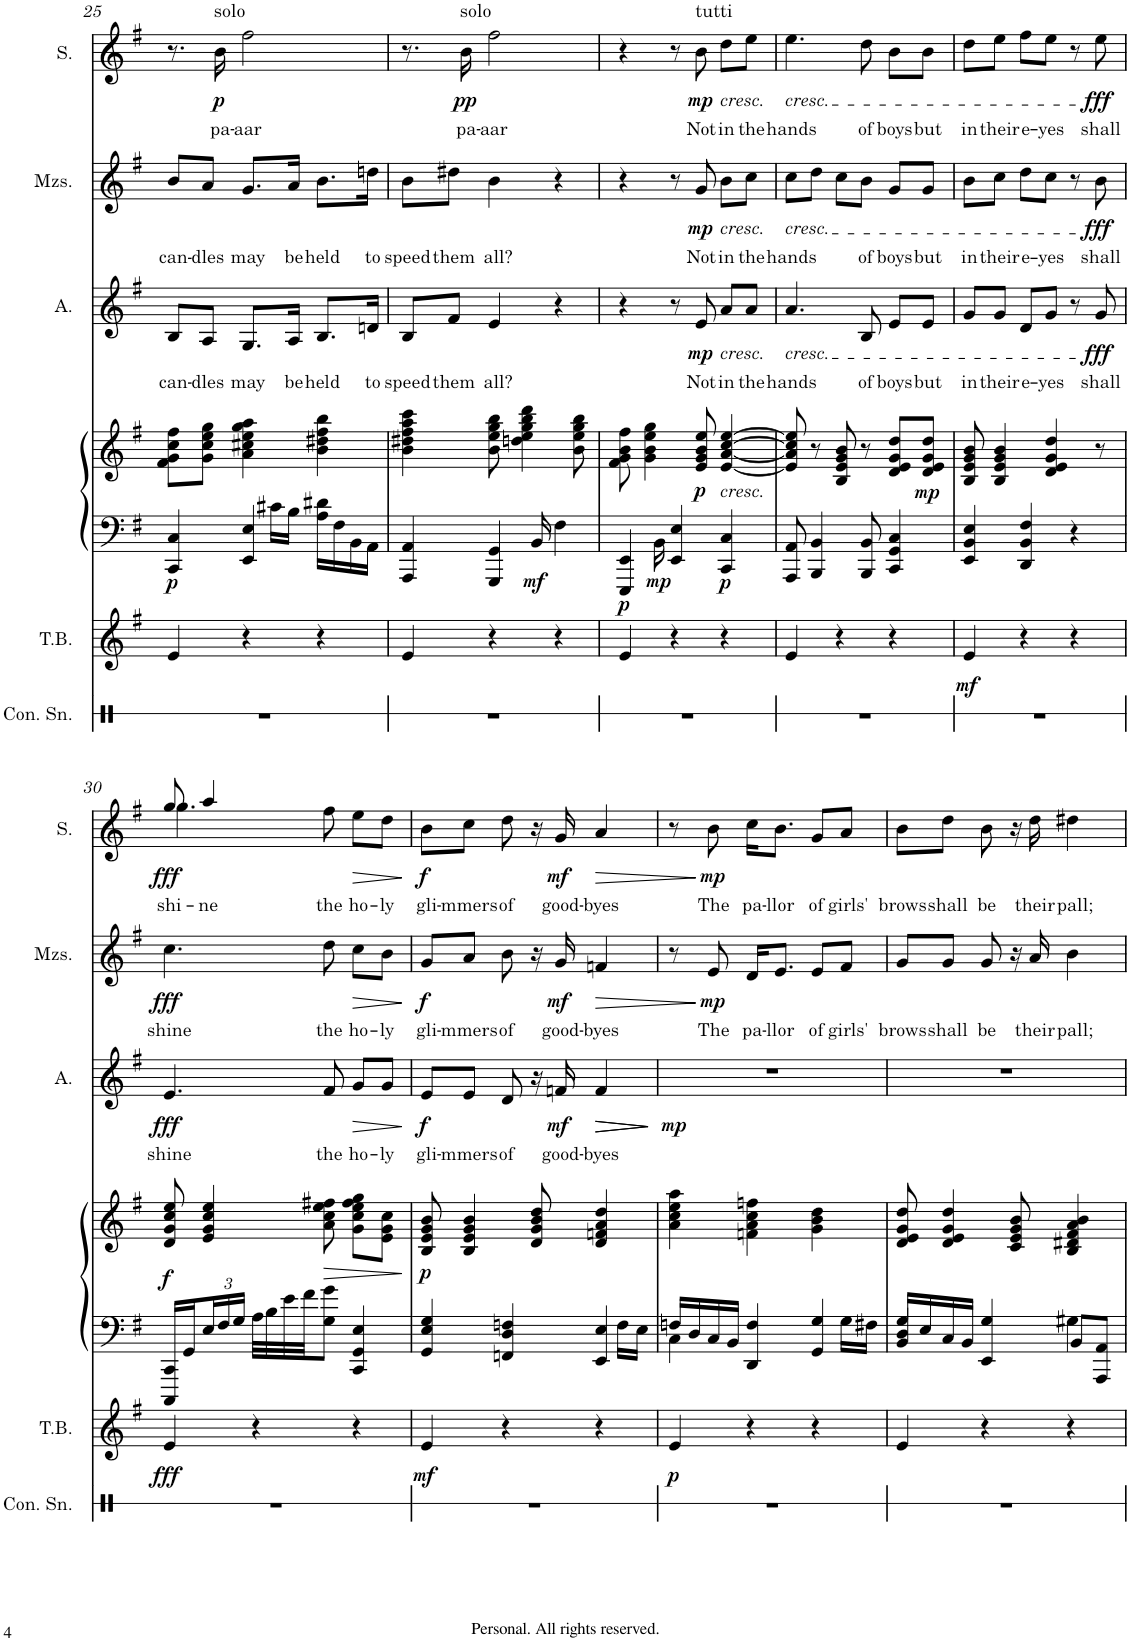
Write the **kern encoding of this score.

**kern	**kern	**dynam	**kern	**kern	**dynam	**kern	**text	**dynam	**kern	**text	**dynam	**kern	**text	**dynam
*part6	*part5	*part5	*part4	*part4	*part4	*part3	*part3	*part3	*part2	*part2	*part2	*part1	*part1	*part1
*staff7	*staff6	*staff6	*staff5	*staff4	*staff4/5	*staff3	*staff3	*staff3	*staff2	*staff2	*staff2	*staff1	*staff1	*staff1
*I"Concert Snare  Drum (optional)	*I"Tubular Bells  (optional)	*	*I"Piano	*	*	*I"Alto	*	*	*I"Mezzo-soprano	*	*	*I"Soprano	*	*
*I'Con. Sn.	*I'T.B.	*	*I'Pno	*	*	*I'A.	*	*	*I'Mzs.	*	*	*I'S.	*	*
!!LO:PB:g=z
*clefX	*clefG2	*	*clefF4	*clefG2	*	*clefG2	*	*	*clefG2	*	*	*clefG2	*	*
*k[]	*k[f#]	*	*k[f#]	*k[f#]	*	*k[f#]	*	*	*k[f#]	*	*	*k[f#]	*	*
*M3/4	*M3/4	*	*M3/4	*M3/4	*	*M3/4	*	*	*M3/4	*	*	*M3/4	*	*
=25	=25	=25	=25	=25	=25	=25	=25	=25	=25	=25	=25	=25	=25	=25
*	*	*	*^	*	*	*	*	*	*	*	*	*	*	*
!	!	!	!	!	!	!LO:DY:b=2	!	!LO:LY:b	!	!	!LO:LY:b	!	!	!	!
2.r	4e/	.	4CC/ 4C/	4.ryy	8f#\ 8g\ 8cc\ 8ff#\L	p	8B/L	can-	.	8b/L	can-	.	8.r	.	.
!	!	!	!	!	!	!	!	!LO:LY:b	!	!	!LO:LY:b	!	!	!	!
.	.	.	.	.	8g\ 8cc\ 8ee\ 8gg\J	.	8A/J	-dles	.	8a/J	-dles	.	.	.	.
!	!	!	!	!	!	!	!	!	!	!	!	!	!LO:TX:a:t=solo	!	!
!	!	!	!	!	!	!	!	!	!	!	!	!	!	!LO:LY:b	!LO:DY:b
.	.	.	.	.	.	.	.	.	.	.	.	.	16b\	pa-	p
!	!	!	!	!	!	!	!	!LO:LY:b	!	!	!LO:LY:b	!	!	!LO:LY:b	!
.	4r	.	4EE/ 4E/	.	4a\ 4cc#X\ 4ee\ 4gg\ 4aa\	.	8.G/L	may	.	8.g/L	may	.	2ff#\	-aar	.
.	.	.	.	16c#X\LL	.	.	.	.	.	.	.	.	.	.	.
!	!	!	!	!	!	!	!	!LO:LY:b	!	!	!LO:LY:b	!	!	!	!
.	.	.	.	16B\JJ	.	.	16A/Jk	be	.	16a/Jk	be	.	.	.	.
!	!	!	!	!	!	!	!	!LO:LY:b	!	!	!LO:LY:b	!	!	!	!
.	4r	.	16A\ 16d#X\LL	4ryy	4b\ 4dd#X\ 4ff#\ 4bb\	.	8.B/L	held	.	8.b\L	held	.	.	.	.
.	.	.	16F#\	.	.	.	.	.	.	.	.	.	.	.	.
.	.	.	16BB\	.	.	.	.	.	.	.	.	.	.	.	.
!	!	!	!	!	!	!	!	!LO:LY:b	!	!	!LO:LY:b	!	!	!	!
.	.	.	16AA\JJ	.	.	.	16dn/Jk	to	.	16ddn\Jk	to	.	.	.	.
=26	=26	=26	=26	=26	=26	=26	=26	=26	=26	=26	=26	=26	=26	=26	=26
!	!	!	!	!	!	!	!	!LO:LY:b	!	!	!LO:LY:b	!	!	!	!
2.r	4e/	.	4AAA/ 4AA/	4..ryy	4b\ 4dd#X\ 4ff#\ 4aa\ 4ccc\	.	8B/L	speed	.	8b\L	speed	.	8.r	.	.
!	!	!	!	!	!	!	!	!LO:LY:b	!	!	!LO:LY:b	!	!	!	!
.	.	.	.	.	.	.	8f#/J	them	.	8dd#X\J	them	.	.	.	.
!	!	!	!	!	!	!	!	!	!	!	!	!	!LO:TX:a:t=solo	!	!
!	!	!	!	!	!	!	!	!	!	!	!	!	!	!LO:LY:b	!LO:DY:b
.	.	.	.	.	.	.	.	.	.	.	.	.	16b\	pa-	pp
!	!	!	!	!	!	!	!	!LO:LY:b	!	!	!LO:LY:b	!	!	!LO:LY:b	!
.	4r	.	4GGG/ 4GG/	.	8b\ 8ee\ 8gg\ 8bb\	.	4e/	all?	.	4b\	all?	.	2ff#\	-aar	.
.	.	.	.	.	4ddn\ 4ee\ 4gg\ 4bb\ 4ddd\	.	.	.	.	.	.	.	.	.	.
!	!	!	!	!	!	!LO:DY:b=2	!	!	!	!	!	!	!	!	!
.	.	.	.	16BB/	.	mf	.	.	.	.	.	.	.	.	.
.	4r	.	4F#\	4ryy	.	.	4r	.	.	4r	.	.	.	.	.
.	.	.	.	.	8b\ 8ee\ 8gg\ 8bb\	.	.	.	.	.	.	.	.	.	.
=27	=27	=27	=27	=27	=27	=27	=27	=27	=27	=27	=27	=27	=27	=27	=27
!	!	!	!	!	!	!LO:DY:b=2	!	!	!	!	!	!	!	!	!
2.r	4e/	.	4EEE/ 4EE/	8.ryy	8f#\ 8g\ 8b\ 8ff#\	p	4r	.	.	4r	.	.	4r	.	.
.	.	.	.	.	4g\ 4b\ 4ee\ 4gg\	.	.	.	.	.	.	.	.	.	.
!	!	!	!	!	!	!LO:DY:b=2	!	!	!	!	!	!	!	!	!
.	.	.	.	16BB\	.	mp	.	.	.	.	.	.	.	.	.
.	4r	.	4EE/ 4E/	2ryy	.	.	8r	.	.	8r	.	.	8r	.	.
!	!	!	!	!	!	!	!	!	!	!	!	!	!LO:TX:a:t=tutti	!	!
!	!	!	!	!	!	!LO:DY:b	!	!LO:LY:b	!LO:DY:b	!	!LO:LY:b	!LO:DY:b	!	!LO:LY:b	!LO:DY:b
.	.	.	.	.	8e/ 8g/ 8b/ 8ee/	p	8e/	Not	mp	8g/	Not	mp	8b\	Not	mp
!	!	!	!	!	!	!	!	!	!	!	!	!	!LO:TX:b:i:t=cresc.	!	!
!	!	!	!	!	!	!	!	!	!	!LO:TX:b:i:t=cresc.	!	!	!	!	!
!	!	!	!	!	!	!	!LO:TX:b:i:t=cresc.	!	!	!	!	!	!	!	!
!	!	!	!	!	!LO:TX:b:i:t=cresc.	!	!	!	!	!	!	!	!	!	!
!	!	!	!	!	!	!LO:DY:b=2	!	!LO:LY:b	!	!	!LO:LY:b	!	!	!LO:LY:b	!
.	4r	.	4CC/ 4C/	.	[4e/ [4a/ [4cc/ [4ee/	p	8a/L	in	.	8b\L	in	.	8dd\L	in	.
!	!	!	!	!	!	!	!	!LO:LY:b	!	!	!LO:LY:b	!	!	!LO:LY:b	!
.	.	.	.	.	.	.	8a/J	the	.	8cc\J	the	.	8ee\J	the	.
*	*	*	*v	*v	*	*	*	*	*	*	*	*	*	*	*
=28	=28	=28	=28	=28	=28	=28	=28	=28	=28	=28	=28	=28	=28	=28
!	!	!	!	!	!	!	!	!	!	!	!	!LO:TX:b:i:t=cresc.	!	!
!	!	!	!	!	!	!	!	!	!LO:TX:b:i:t=cresc.	!	!	!	!	!
!	!	!	!	!	!	!LO:TX:b:i:t=cresc.	!	!	!	!	!	!	!	!
!	!	!	!	!	!	!	!LO:LY:b	!	!	!LO:LY:b	!	!	!LO:LY:b	!
2.r	4e/	.	8AAA/ 8AA/	8e/] 8a/] 8cc/] 8ee/]	.	4.a/	hands	.	8cc\L	hands	.	4.ee\	hands	.
.	.	.	4BBB/ 4BB/	8r	.	.	.	.	8dd\J	.	.	.	.	.
.	4r	.	.	8B/ 8e/ 8g/ 8b/	.	.	.	.	8cc\L	.	.	.	.	.
!	!	!	!	!	!	!	!LO:LY:b	!	!	!LO:LY:b	!	!	!LO:LY:b	!
.	.	.	8BBB/ 8BB/	8r	.	8B/	of	.	8b\J	of	.	8dd\	of	.
!	!	!	!	!	!	!	!LO:LY:b	!	!	!LO:LY:b	!	!	!LO:LY:b	!
.	4r	.	4CC/ 4GG/ 4C/	8d/ 8e/ 8g/ 8dd/L	.	8e/L	boys	.	8g/L	boys	.	8b\L	boys	.
!	!	!	!	!	!LO:DY:b	!	!LO:LY:b	!	!	!LO:LY:b	!	!	!LO:LY:b	!
.	.	.	.	8d/ 8e/ 8g/ 8dd/J	mp	8e/J	but	.	8g/J	but	.	8b\J	but	.
=29	=29	=29	=29	=29	=29	=29	=29	=29	=29	=29	=29	=29	=29	=29
!	!	!LO:DY:b	!	!	!	!	!LO:LY:b	!	!	!LO:LY:b	!	!	!LO:LY:b	!
2.r	4e/	mf	4EE/ 4BB/ 4E/	8B/ 8e/ 8g/ 8b/	.	8g/L	in	.	8b\L	in	.	8dd\L	in	.
!	!	!	!	!	!	!	!LO:LY:b	!	!	!LO:LY:b	!	!	!LO:LY:b	!
.	.	.	.	4B/ 4e/ 4g/ 4b/	.	8g/J	their	.	8cc\J	their	.	8ee\J	their	.
!	!	!	!	!	!	!	!LO:LY:b	!	!	!LO:LY:b	!	!	!LO:LY:b	!
.	4r	.	4DD/ 4BB/ 4F#/	.	.	8d/L	e-	.	8dd\L	e-	.	8ff#\L	e-	.
!	!	!	!	!	!	!	!LO:LY:b	!	!	!LO:LY:b	!	!	!LO:LY:b	!
.	.	.	.	4d/ 4e/ 4g/ 4dd/	.	8g/J	-yes	.	8cc\J	-yes	.	8ee\J	-yes	.
.	4r	.	4r	.	.	8r	.	.	8r	.	.	8r	.	.
!	!	!	!	!	!	!	!LO:LY:b	!LO:DY:b	!	!LO:LY:b	!LO:DY:b	!	!LO:LY:b	!LO:DY:b
.	.	.	.	8r	.	8g/	shall	fff	8b\	shall	fff	8ee\	shall	fff
!!LO:LB:g=z
=30	=30	=30	=30	=30	=30	=30	=30	=30	=30	=30	=30	=30	=30	=30
!	!	!LO:DY:b	!	!	!LO:DY:b	!	!LO:LY:b	!LO:DY:b	!	!LO:LY:b	!LO:DY:b	!	!LO:LY:b	!LO:DY:b
*	*	*	*	*	*	*	*	*	*	*	*	*^	*	*
2.r	4e/	fff	16CCC/ 16CC/LL	8d/ 8g/ 8cc/ 8ee/	f	4.e/	shine	fff	4.cc\	shine	fff	8gg/	4.gg\	shi-	fff
.	.	.	16GG/	.	.	.	.	.	.	.	.	.	.	.	.
*	*	*	*Xbrackettup	*	*	*	*	*	*	*	*	*	*	*	*
!	!	!	!	!	!	!	!	!	!	!	!	!	!	!LO:LY:b	!
.	.	.	24E/	4e/ 4g/ 4cc/ 4ee/	.	.	.	.	.	.	.	4aa/	.	-ne	.
.	.	.	24F#/	.	.	.	.	.	.	.	.	.	.	.	.
.	.	.	24G/JJ	.	.	.	.	.	.	.	.	.	.	.	.
.	4r	.	32A\LLL	.	.	.	.	.	.	.	.	.	.	.	.
.	.	.	32B\	.	.	.	.	.	.	.	.	.	.	.	.
.	.	.	32e\	.	.	.	.	.	.	.	.	.	.	.	.
.	.	.	32f#\JJ	.	.	.	.	.	.	.	.	.	.	.	.
!	!	!	!	!	!LO:HP:b	!	!LO:LY:b	!	!	!LO:LY:b	!	!	!	!LO:LY:b	!
.	.	.	8G\ 8g\J	8a\ 8cc\ 8ee\ 8ff#X\	>	8f#/	the	.	8dd\	the	.	8ff#\	4.ryy	the	.
!	!	!	!	!	!	!	!LO:LY:b	!LO:HP:b	!	!LO:LY:b	!LO:HP:b	!	!	!LO:LY:b	!LO:HP:b
.	4r	.	4CC/ 4GG/ 4E/	8g\ 8cc\ 8ee\ 8ff#\ 8gg\L	.	8g/L	ho-	>	8cc\L	ho-	>	8ee\L	.	ho-	>
!	!	!	!	!	!	!	!LO:LY:b	!	!	!LO:LY:b	!	!	!	!LO:LY:b	!
.	.	.	.	8e\ 8g\ 8cc\J	.	8g/J	-ly	.	8b\J	-ly	.	8dd\J	.	-ly	.
*	*	*	*	*	*	*	*	*	*	*	*	*v	*v	*	*
.	.	.	.	.	]	.	.	]	.	.	]	.	.	]
=31	=31	=31	=31	=31	=31	=31	=31	=31	=31	=31	=31	=31	=31	=31
*	*	*	*^	*	*	*	*	*	*	*	*	*	*	*
!	!	!LO:DY:b	!	!	!	!LO:DY:b	!	!LO:LY:b	!LO:DY:b	!	!LO:LY:b	!LO:DY:b	!	!LO:LY:b	!LO:DY:b
2.r	4e/	mf	4GG/ 4E/ 4G/	8ryy	8B/ 8e/ 8g/ 8b/	p	8e/L	gli-	f	8g/L	gli-	f	8b\L	gli-	f
!	!	!	!	!	!	!	!	!LO:LY:b	!	!	!LO:LY:b	!	!	!LO:LY:b	!
*	*	*	*v	*v	*	*	*	*	*	*	*	*	*	*	*
.	.	.	.	4B/ 4e/ 4g/ 4b/	.	8e/J	-mmers	.	8a/J	-mmers	.	8cc\J	-mmers	.
!	!	!	!	!	!	!	!LO:LY:b	!	!	!LO:LY:b	!	!	!LO:LY:b	!
.	4r	.	4FFn/ 4D/ 4Fn/	.	.	8d/	of	.	8b\	of	.	8dd\	of	.
.	.	.	.	8d/ 8g/ 8b/ 8dd/	.	16r	.	.	16r	.	.	16r	.	.
!	!	!	!	!	!	!	!LO:LY:b	!LO:DY:b	!	!LO:LY:b	!LO:DY:b	!	!LO:LY:b	!LO:DY:b
.	.	.	.	.	.	16fn/	good-	mf	16g/	good-	mf	16g/	good-	mf
!	!	!	!	!	!	!	!LO:LY:b	!LO:HP:b	!	!	!	!	!	!
!	!	!	!	!	!	!	!	!LO:HP:n=1:b	!	!LO:LY:b	!LO:HP:b	!	!LO:LY:b	!LO:HP:b
.	4r	.	4EE/ 4E/	4d/ 4fn/ 4a/ 4dd/	.	4f/	-byes	> >	4fn/	-byes	>	4a/	-byes	>
*	*	*	*^	*	*	*	*	*	*	*	*	*	*	*
.	.	.	.	16F\LL	.	.	.	.	.	.	.	.	.	.	.
.	.	.	.	16E\JJ	.	.	.	.	.	.	.	.	.	.	.
*	*	*	*v	*v	*	*	*	*	*	*	*	*	*	*	*
.	.	.	.	.	.	.	.	]	.	.	.	.	.	.
=32	=32	=32	=32	=32	=32	=32	=32	=32	=32	=32	=32	=32	=32	=32
*	*	*	*^	*	*	*	*	*	*	*	*	*	*	*
!	!	!LO:DY:b	!	!	!	!	!	!	!LO:DY:b	!	!	!	!	!	!
2.r	4e/	p	4C\	16Fn/LL	4a\ 4cc\ 4ee\ 4aa\	.	2.r	.	mp	8r	.	.	8r	.	.
.	.	.	.	16D/	.	.	.	.	.	.	.	.	.	.	.
!	!	!	!	!	!	!	!	!	!	!	!LO:LY:b	!LO:DY:n=1:b	!	!LO:LY:b	!LO:DY:n=1:b
.	.	.	.	16C/	.	.	.	.	.	8e/	The	] mp	8b\	The	] mp
.	.	.	.	16BB/JJ	.	.	.	.	.	.	.	.	.	.	.
!	!	!	!	!	!	!	!	!	!	!	!LO:LY:b	!	!	!LO:LY:b	!
.	4r	.	4DD/ 4F/	4.ryy	4fn\ 4a\ 4cc\ 4ffn\	.	.	.	.	16d/KL	pa-	.	16cc\KL	pa-	.
!	!	!	!	!	!	!	!	!	!	!	!LO:LY:b	!	!	!LO:LY:b	!
.	.	.	.	.	.	.	.	.	.	8.e/J	-llor	.	8.b\J	-llor	.
!	!	!	!	!	!	!	!	!	!	!	!LO:LY:b	!	!	!LO:LY:b	!
.	4r	.	4GG/ 4G/	.	4g\ 4b\ 4dd\	.	.	.	.	8e/L	of	.	8g/L	of	.
!	!	!	!	!	!	!	!	!	!	!	!LO:LY:b	!	!	!LO:LY:b	!
.	.	.	.	16G\LL	.	.	.	.	.	8f#/J	girls'	.	8a/J	girls'	.
.	.	.	.	16F#X\JJ	.	.	.	.	.	.	.	.	.	.	.
*	*	*	*v	*v	*	*	*	*	*	*	*	*	*	*	*
.	.	.	.	.	.	.	.	]	.	.	.	.	.	.
=33	=33	=33	=33	=33	=33	=33	=33	=33	=33	=33	=33	=33	=33	=33
*	*	*	*^	*	*	*	*	*	*	*	*	*	*	*
!	!	!	!	!	!	!	!	!	!	!	!LO:LY:b	!	!	!LO:LY:b	!
2.r	4e/	.	4BB/ 4D/	16G/LL	8d/ 8e/ 8g/ 8dd/	.	2.r	.	.	8g/L	brows	.	8b\L	brows	.
.	.	.	.	16E/	.	.	.	.	.	.	.	.	.	.	.
!	!	!	!	!	!	!	!	!	!	!	!LO:LY:b	!	!	!LO:LY:b	!
.	.	.	.	16C/	4d/ 4e/ 4g/ 4dd/	.	.	.	.	8g/J	shall	.	8dd\J	shall	.
.	.	.	.	16BB/JJ	.	.	.	.	.	.	.	.	.	.	.
!	!	!	!	!	!	!	!	!	!	!	!LO:LY:b	!	!	!LO:LY:b	!
.	4r	.	4EE/ 4G/	4ryy	.	.	.	.	.	8g/	be	.	8b\	be	.
.	.	.	.	.	8c/ 8e/ 8g/ 8b/	.	.	.	.	16r	.	.	16r	.	.
!	!	!	!	!	!	!	!	!	!	!	!LO:LY:b	!	!	!LO:LY:b	!
.	.	.	.	.	.	.	.	.	.	16a/	their	.	16dd\	their	.
!	!	!	!	!	!	!	!	!	!	!	!LO:LY:b	!	!	!LO:LY:b	!
.	4r	.	8BB/L	4G#X\	4B/ 4d#X/ 4f#/ 4a/ 4b/	.	.	.	.	4b\	pall;	.	4dd#X\	pall;	.
.	.	.	8AAA/ 8AA/J	.	.	.	.	.	.	.	.	.	.	.	.
*	*	*	*v	*v	*	*	*	*	*	*	*	*	*	*	*
=	=	=	=	=	=	=	=	=	=	=	=	=	=	=
*-	*-	*-	*-	*-	*-	*-	*-	*-	*-	*-	*-	*-	*-	*-
